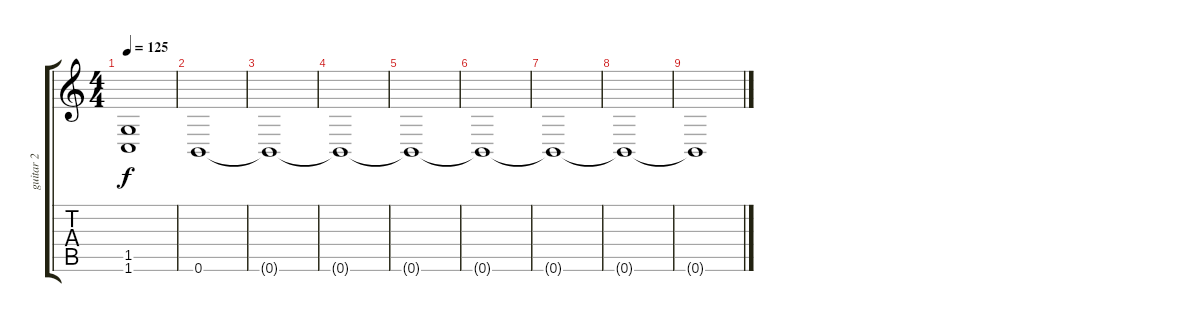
\track ("guitar 2" "guitar 2") {instrument overdrivenguitar}
\staff {score tabs}
\tuning (Db4 Ab3 E3 B2 Gb2 B1) {hide}
\ts (4 4)
\tempo 125
\clef g2
\ks c
(1.5{t} 1.6{t}).1{dy f} |
0.6.1 |
0.6{t}.1 |
0.6{t}.1 |
0.6{t}.1 |
0.6{t}.1{volume 0} |
0.6{t}.1 |
0.6{t}.1 |
0.6{t}.1
